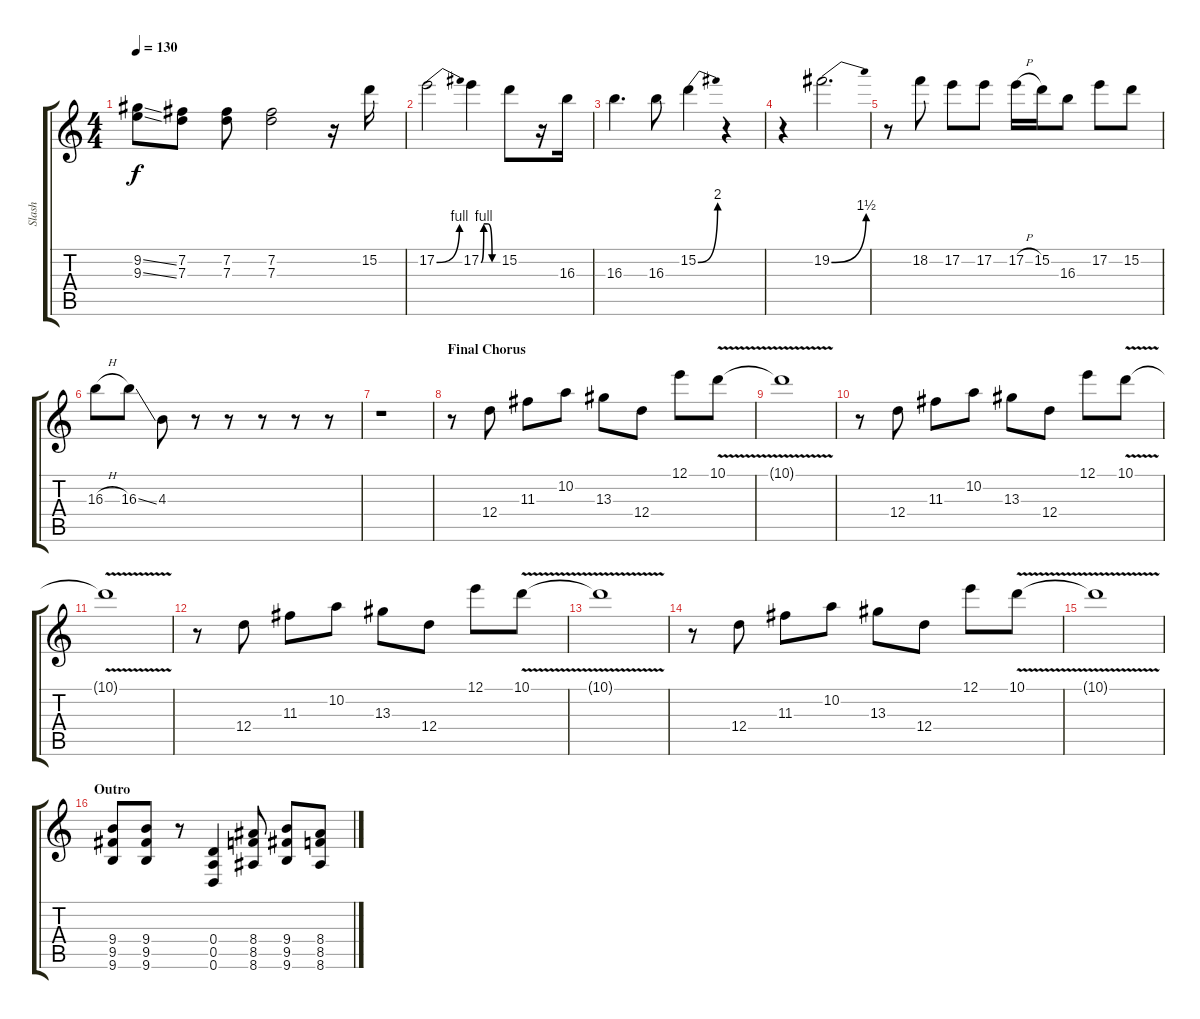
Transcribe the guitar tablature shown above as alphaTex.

\track ("Slash" "Slash") {instrument overdrivenguitar}
\staff {score tabs}
\tuning (E4 B3 G3 D3 A2 D2) {hide}
\ts (4 4)
\tempo 130
\clef g2
\ks c
(9.2{ss} 9.3{ss}).8{dy f} (7.2 7.3).8 (7.2 7.3).8 (7.2 7.3).2 r.16 15.2.16 |
17.2{be (bend 0 0 60 4)}.2 17.2{be (custom 0 0 10 4 25 4 40 0 60 0)}.4 15.2.8 r.16 16.3.16 |
16.3.4{d} 16.3.8 15.2{be (bend 0 0 60 8)}.4 r.4 |
r.4 19.2{be (bend 0 0 60 6)}.2{d} |
r.8 18.2.8 17.2.8 17.2.8 17.2{h}.16 15.2.16 16.3.8 17.2.8 15.2.8 |
16.3{h}.8 16.3{ss}.8 4.3.8 r.8 r.8 r.8 r.8 r.8 |
r.1 |
\section ("" "Final Chorus")
r.8 12.4.8 11.3.8 10.2.8 13.3.8 12.4.8 12.1.8 10.1{v}.8 |
10.1{v t}.1 |
r.8 12.4.8 11.3.8 10.2.8 13.3.8 12.4.8 12.1.8 10.1{v}.8 |
10.1{v t}.1 |
r.8 12.4.8 11.3.8 10.2.8 13.3.8 12.4.8 12.1.8 10.1{v}.8 |
10.1{v t}.1 |
r.8 12.4.8 11.3.8 10.2.8 13.3.8 12.4.8 12.1.8 10.1{v}.8 |
10.1{v t}.1 |
\section ("" "Outro")
(9.4 9.5 9.6).8 (9.4 9.5 9.6).8 r.8 (0.4 0.5 0.6).4 (8.4 8.5 8.6).8 (9.4 9.5 9.6).8 (8.4 8.5 8.6).8
